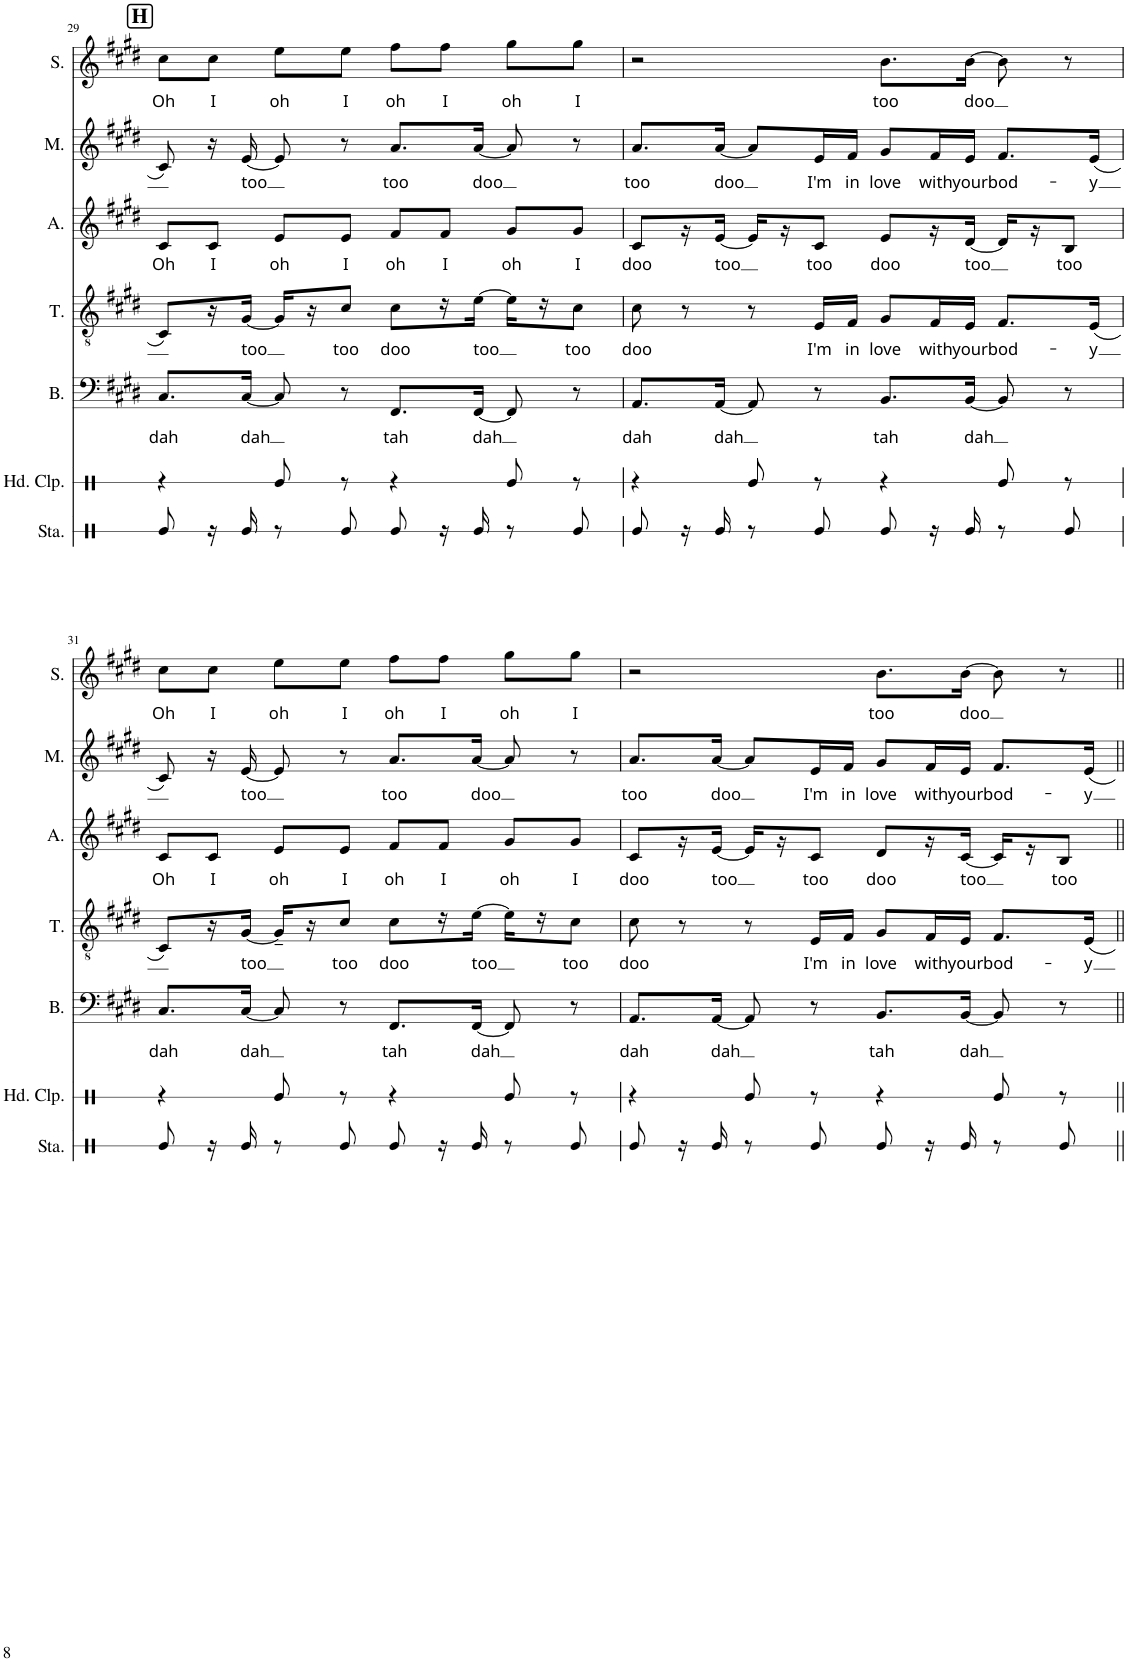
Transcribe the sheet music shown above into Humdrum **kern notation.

**kern	**kern	**kern	**text	**kern	**text	**kern	**text	**kern	**text	**kern	**text
*part7	*part6	*part5	*part5	*part4	*part4	*part3	*part3	*part2	*part2	*part1	*part1
*staff7	*staff6	*staff5	*staff5	*staff4	*staff4	*staff3	*staff3	*staff2	*staff2	*staff1	*staff1
*I"Stamp	*I"Hand Clap	*I"Base	*	*I"Tenor	*	*I"Alto	*	*I"Mezzo	*	*I"Soprano	*
*I'Sta.	*I'Hd. Clp.	*I'B.	*	*I'T.	*	*I'A.	*	*I'M.	*	*I'S.	*
!!LO:PB:g=z
*clefX	*clefX	*clefF4	*	*clefGv2	*	*clefG2	*	*clefG2	*	*clefG2	*
*k[]	*k[]	*k[f#c#g#d#]	*	*k[f#c#g#d#]	*	*k[f#c#g#d#]	*	*k[f#c#g#d#]	*	*k[f#c#g#d#]	*
*M4/4	*M4/4	*M4/4	*	*M4/4	*	*M4/4	*	*M4/4	*	*M4/4	*
!!LO:REH:place=s1:a:B:cj:fs=14:t=H
=29	=29	=29	=29	=29	=29	=29	=29	=29	=29	=29	=29
!	!	!	!LO:LY:b	!	!	!	!LO:LY:b	!	!	!	!LO:LY:b
8Re/	4r	8.C#/L	dah	8C#/L	.	8c#/L	Oh	8c#/	.	8cc#\L	Oh
!	!	!	!	!	!	!	!LO:LY:b	!	!	!	!LO:LY:b
16r	.	.	.	16r	.	8c#/J	I	16r	.	8cc#\J	I
!	!	!	!LO:LY:b	!	!LO:LY:b	!	!	!	!LO:LY:b	!	!
16Re/	.	[16C#/Jk	dah	[<16G#/JJ	too	.	.	[<16e/	too	.	.
!	!	!	!	!	!	!	!LO:LY:b	!	!	!	!LO:LY:b
8r	8Re/	8C#/]	.	16G#/LL]	.	8e/L	oh	8e/]	.	8ee\L	oh
.	.	.	.	16r	.	.	.	.	.	.	.
!	!	!	!	!	!LO:LY:b	!	!LO:LY:b	!	!	!	!LO:LY:b
8Re/	8r	8r	.	8c#/J	too	8e/J	I	8r	.	8ee\J	I
!	!	!	!LO:LY:b	!	!LO:LY:b	!	!LO:LY:b	!	!LO:LY:b	!	!LO:LY:b
8Re/	4r	8.FF#/L	tah	8c#\L	doo	8f#/L	oh	8.a/L	too	8ff#\L	oh
!	!	!	!	!	!	!	!LO:LY:b	!	!	!	!LO:LY:b
16r	.	.	.	16r	.	8f#/J	I	.	.	8ff#\J	I
!	!	!	!LO:LY:b	!	!LO:LY:b	!	!	!	!LO:LY:b	!	!
16Re/	.	[<16FF#/Jk	dah	[>16e\JJ	too	.	.	[<16a/Jk	doo	.	.
!	!	!	!	!	!	!	!LO:LY:b	!	!	!	!LO:LY:b
8r	8Re/	8FF#/]	.	16e\LL]	.	8g#/L	oh	8a/]	.	8gg#\L	oh
.	.	.	.	16r	.	.	.	.	.	.	.
!	!	!	!	!	!LO:LY:b	!	!LO:LY:b	!	!	!	!LO:LY:b
8Re/	8r	8r	.	8c#\J	too	8g#/J	I	8r	.	8gg#\J	I
=30	=30	=30	=30	=30	=30	=30	=30	=30	=30	=30	=30
!	!	!	!LO:LY:b	!	!LO:LY:b	!	!LO:LY:b	!	!LO:LY:b	!	!
8Re/	4r	8.AA/L	dah	8c#\	doo	8c#/L	doo	8.a/L	too	2r	.
16r	.	.	.	8r	.	16r	.	.	.	.	.
!	!	!	!LO:LY:b	!	!	!	!LO:LY:b	!	!LO:LY:b	!	!
16Re/	.	[<16AA/Jk	dah	.	.	[<16e/JJ	too	[<16a/Jk	doo	.	.
8r	8Re/	8AA/]	.	8r	.	16e/LL]	.	8a/L]	.	.	.
.	.	.	.	.	.	16r	.	.	.	.	.
!	!	!	!	!	!LO:LY:b	!	!LO:LY:b	!	!LO:LY:b	!	!
8Re/	8r	8r	.	16E/LL	I'm	8c#/J	too	16e/L	I'm	.	.
!	!	!	!	!	!LO:LY:b	!	!	!	!LO:LY:b	!	!
.	.	.	.	16F#/JJ	in	.	.	16f#/JJ	in	.	.
!	!	!	!LO:LY:b	!	!LO:LY:b	!	!LO:LY:b	!	!LO:LY:b	!	!LO:LY:b
8Re/	4r	8.BB/L	tah	8G#/L	love	8e/L	doo	8g#/L	love	8.b\L	too
!	!	!	!	!	!LO:LY:b	!	!	!	!LO:LY:b	!	!
16r	.	.	.	16F#/L	with	16r	.	16f#/L	with	.	.
!	!	!	!LO:LY:b	!	!LO:LY:b	!	!LO:LY:b	!	!LO:LY:b	!	!LO:LY:b
16Re/	.	[<16BB/Jk	dah	16E/JJ	your	[<16d#/JJ	too	16e/JJ	your	[>16b\Jk	doo
!	!	!	!	!	!LO:LY:b	!	!	!	!LO:LY:b	!	!
8r	8Re/	8BB/]	.	8.F#/L	bod-	16d#/LL]	.	8.f#/L	bod-	8b\]	.
.	.	.	.	.	.	16r	.	.	.	.	.
!	!	!	!	!	!	!	!LO:LY:b	!	!	!	!
8Re/	8r	8r	.	.	.	8B/J	too	.	.	8r	.
!	!	!	!	!	!LO:LY:b	!	!	!	!LO:LY:b	!	!
.	.	.	.	(<16E/Jk	-y	.	.	(16e/Jk	-y	.	.
!!LO:LB:g=z
=31	=31	=31	=31	=31	=31	=31	=31	=31	=31	=31	=31
!	!	!	!LO:LY:b	!	!	!	!LO:LY:b	!	!	!	!LO:LY:b
8Re/	4r	8.C#/L	dah	8C#/L)	.	8c#/L	Oh	8c#/)	.	8cc#\L	Oh
!	!	!	!	!	!	!	!LO:LY:b	!	!	!	!LO:LY:b
16r	.	.	.	16r	.	8c#/J	I	16r	.	8cc#\J	I
!	!	!	!LO:LY:b	!	!LO:LY:b	!	!	!	!LO:LY:b	!	!
16Re/	.	[<16C#/Jk	dah	[<16G#/JJ	too	.	.	[<16e/	too	.	.
!	!	!	!	!	!	!	!LO:LY:b	!	!	!	!LO:LY:b
8r	8Re/	8C#/]	.	16G#~/LL]	.	8e/L	oh	8e/]	.	8ee\L	oh
.	.	.	.	16r	.	.	.	.	.	.	.
!	!	!	!	!	!LO:LY:b	!	!LO:LY:b	!	!	!	!LO:LY:b
8Re/	8r	8r	.	8c#/J	too	8e/J	I	8r	.	8ee\J	I
!	!	!	!LO:LY:b	!	!LO:LY:b	!	!LO:LY:b	!	!LO:LY:b	!	!LO:LY:b
8Re/	4r	8.FF#/L	tah	8c#\L	doo	8f#/L	oh	8.a/L	too	8ff#\L	oh
!	!	!	!	!	!	!	!LO:LY:b	!	!	!	!LO:LY:b
16r	.	.	.	16r	.	8f#/J	I	.	.	8ff#\J	I
!	!	!	!LO:LY:b	!	!LO:LY:b	!	!	!	!LO:LY:b	!	!
16Re/	.	[<16FF#/Jk	dah	[>16e\JJ	too	.	.	[<16a/Jk	doo	.	.
!	!	!	!	!	!	!	!LO:LY:b	!	!	!	!LO:LY:b
8r	8Re/	8FF#/]	.	16e\LL]	.	8g#/L	oh	8a/]	.	8gg#\L	oh
.	.	.	.	16r	.	.	.	.	.	.	.
!	!	!	!	!	!LO:LY:b	!	!LO:LY:b	!	!	!	!LO:LY:b
8Re/	8r	8r	.	8c#\J	too	8g#/J	I	8r	.	8gg#\J	I
=32	=32	=32	=32	=32	=32	=32	=32	=32	=32	=32	=32
!	!	!	!LO:LY:b	!	!LO:LY:b	!	!LO:LY:b	!	!LO:LY:b	!	!
8Re/	4r	8.AA/L	dah	8c#\	doo	8c#/L	doo	8.a/L	too	2r	.
16r	.	.	.	8r	.	16r	.	.	.	.	.
!	!	!	!LO:LY:b	!	!	!	!LO:LY:b	!	!LO:LY:b	!	!
16Re/	.	[16AA/Jk	dah	.	.	[<16e/JJ	too	[<16a/Jk	doo	.	.
8r	8Re/	8AA/]	.	8r	.	16e/LL]	.	8a/L]	.	.	.
.	.	.	.	.	.	16r	.	.	.	.	.
!	!	!	!	!	!LO:LY:b	!	!LO:LY:b	!	!LO:LY:b	!	!
8Re/	8r	8r	.	16E/LL	I'm	8c#/J	too	16e/L	I'm	.	.
!	!	!	!	!	!LO:LY:b	!	!	!	!LO:LY:b	!	!
.	.	.	.	16F#/JJ	in	.	.	16f#/JJ	in	.	.
!	!	!	!LO:LY:b	!	!LO:LY:b	!	!LO:LY:b	!	!LO:LY:b	!	!LO:LY:b
8Re/	4r	8.BB/L	tah	8G#/L	love	8d#/L	doo	8g#/L	love	8.b\L	too
!	!	!	!	!	!LO:LY:b	!	!	!	!LO:LY:b	!	!
16r	.	.	.	16F#/L	with	16r	.	16f#/L	with	.	.
!	!	!	!LO:LY:b	!	!LO:LY:b	!	!LO:LY:b	!	!LO:LY:b	!	!LO:LY:b
16Re/	.	[<16BB/Jk	dah	16E/JJ	your	[<16c#/JJ	too	16e/JJ	your	[>16b\Jk	doo
!	!	!	!	!	!LO:LY:b	!	!	!	!LO:LY:b	!	!
8r	8Re/	8BB/]	.	8.F#/L	bod-	16c#/LL]	.	8.f#/L	bod-	8b\]	.
.	.	.	.	.	.	16r	.	.	.	.	.
!	!	!	!	!	!	!	!LO:LY:b	!	!	!	!
8Re/	8r	8r	.	.	.	8B/J	too	.	.	8r	.
!	!	!	!	!	!LO:LY:b	!	!	!	!LO:LY:b	!	!
.	.	.	.	16E/Jk	-y	.	.	16e/Jk	-y	.	.
=||	=||	=||	=||	=||	=||	=||	=||	=||	=||	=||	=||
*-	*-	*-	*-	*-	*-	*-	*-	*-	*-	*-	*-
